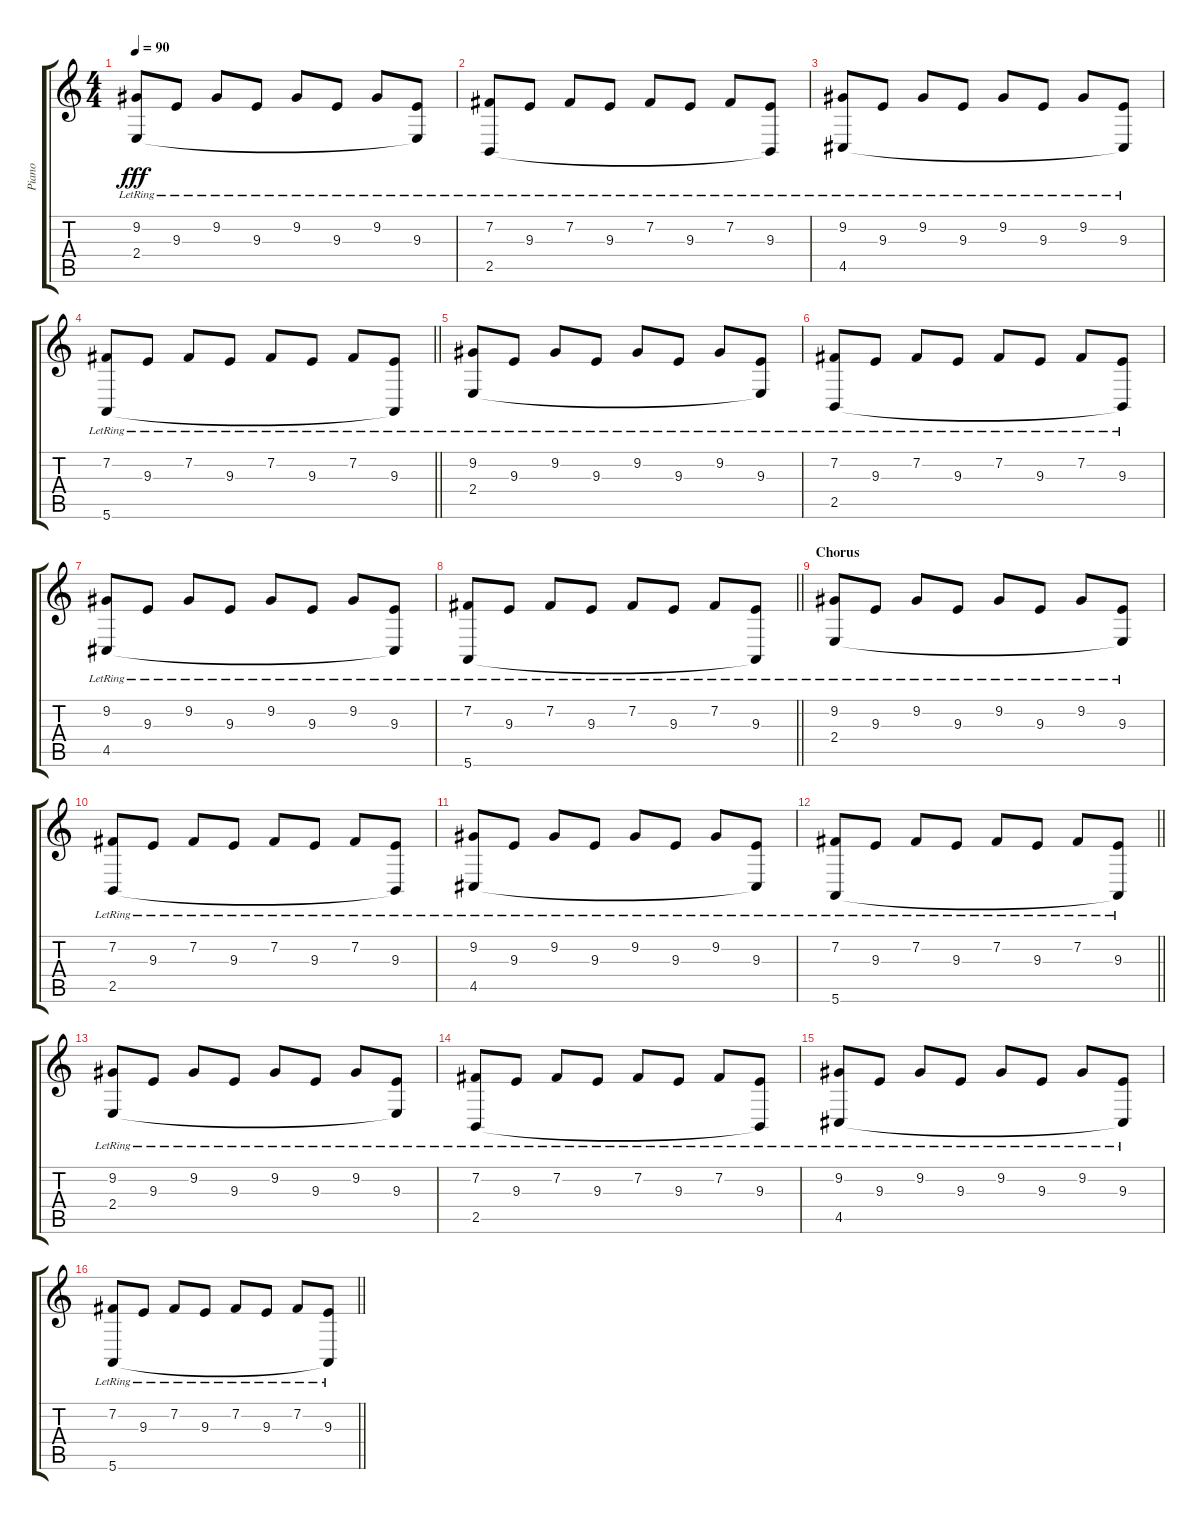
\track ("Piano" "Piano") {instrument brightacousticpiano}
\staff {score tabs}
\tuning (E4 B3 G3 D3 A2 E2) {hide}
\ts (4 4)
\tempo 90
\clef g2
\ks c
(9.2{lr} 2.4{lr}).8{dy fff} 9.3{lr}.8 9.2{lr}.8 9.3{lr}.8 9.2{lr}.8 9.3{lr}.8 9.2{lr}.8 (9.3{lr} 2.4{t}).8 |
(7.2{lr} 2.5).8 9.3{lr}.8 7.2{lr}.8 9.3{lr}.8 7.2{lr}.8 9.3{lr}.8 7.2{lr}.8 (9.3{lr} 2.5{t}).8 |
(9.2{lr} 4.5).8 9.3{lr}.8 9.2{lr}.8 9.3{lr}.8 9.2{lr}.8 9.3{lr}.8 9.2{lr}.8 (9.3{lr} 4.5{t}).8 |
\barLineRight lightlight
(7.2{lr} 5.6).8 9.3{lr}.8 7.2{lr}.8 9.3{lr}.8 7.2{lr}.8 9.3{lr}.8 7.2{lr}.8 (9.3{lr} 5.6{t}).8 |
(9.2{lr} 2.4{lr}).8 9.3{lr}.8 9.2{lr}.8 9.3{lr}.8 9.2{lr}.8 9.3{lr}.8 9.2{lr}.8 (9.3{lr} 2.4{t}).8 |
(7.2{lr} 2.5).8 9.3{lr}.8 7.2{lr}.8 9.3{lr}.8 7.2{lr}.8 9.3{lr}.8 7.2{lr}.8 (9.3{lr} 2.5{t}).8 |
(9.2{lr} 4.5).8 9.3{lr}.8 9.2{lr}.8 9.3{lr}.8 9.2{lr}.8 9.3{lr}.8 9.2{lr}.8 (9.3{lr} 4.5{t}).8 |
\barLineRight lightlight
(7.2{lr} 5.6).8 9.3{lr}.8 7.2{lr}.8 9.3{lr}.8 7.2{lr}.8 9.3{lr}.8 7.2{lr}.8 (9.3{lr} 5.6{t}).8 |
\section ("" "Chorus")
(9.2{lr} 2.4{lr}).8 9.3{lr}.8 9.2{lr}.8 9.3{lr}.8 9.2{lr}.8 9.3{lr}.8 9.2{lr}.8 (9.3{lr} 2.4{t}).8 |
(7.2{lr} 2.5).8 9.3{lr}.8 7.2{lr}.8 9.3{lr}.8 7.2{lr}.8 9.3{lr}.8 7.2{lr}.8 (9.3{lr} 2.5{t}).8 |
(9.2{lr} 4.5).8 9.3{lr}.8 9.2{lr}.8 9.3{lr}.8 9.2{lr}.8 9.3{lr}.8 9.2{lr}.8 (9.3{lr} 4.5{t}).8 |
\barLineRight lightlight
(7.2{lr} 5.6).8 9.3{lr}.8 7.2{lr}.8 9.3{lr}.8 7.2{lr}.8 9.3{lr}.8 7.2{lr}.8 (9.3{lr} 5.6{t}).8 |
(9.2{lr} 2.4{lr}).8 9.3{lr}.8 9.2{lr}.8 9.3{lr}.8 9.2{lr}.8 9.3{lr}.8 9.2{lr}.8 (9.3{lr} 2.4{t}).8 |
(7.2{lr} 2.5).8 9.3{lr}.8 7.2{lr}.8 9.3{lr}.8 7.2{lr}.8 9.3{lr}.8 7.2{lr}.8 (9.3{lr} 2.5{t}).8 |
(9.2{lr} 4.5).8 9.3{lr}.8 9.2{lr}.8 9.3{lr}.8 9.2{lr}.8 9.3{lr}.8 9.2{lr}.8 (9.3{lr} 4.5{t}).8 |
\barLineRight lightlight
(7.2{lr} 5.6).8 9.3{lr}.8 7.2{lr}.8 9.3{lr}.8 7.2{lr}.8 9.3{lr}.8 7.2{lr}.8 (9.3{lr} 5.6{t}).8
